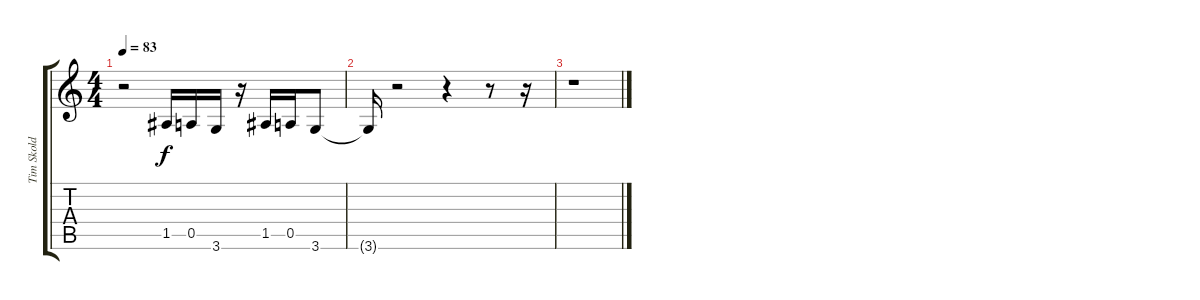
\track ("Tim Skold" "Tim Skold") {instrument distortionguitar}
\staff {score tabs}
\tuning (E4 B3 G3 D3 A2 E2) {hide}
\ts (4 4)
\tempo 83
\clef g2
\ks c
r.2{dy f} 1.5.16 0.5.16 3.6.16 r.16 1.5.16 0.5.16 3.6.8 |
3.6{t}.16 r.2 r.4 r.8 r.16 |
r.1
